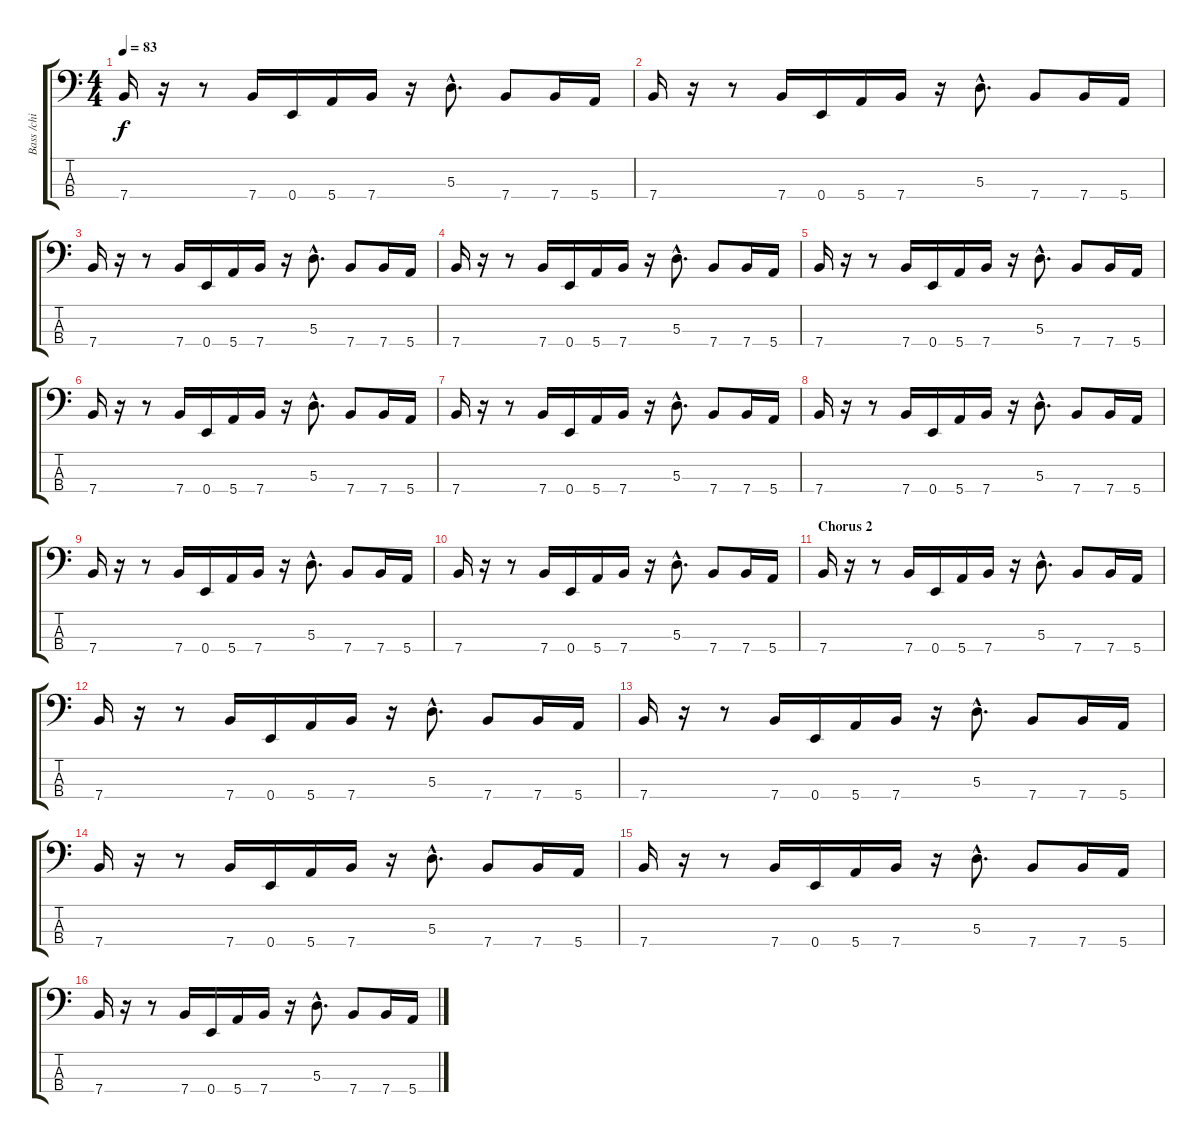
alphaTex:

\track ("Bass /chi Cheng" "Bass /chi ") {instrument electricbassfinger}
\staff {score tabs}
\tuning (G2 D2 A1 E1) {hide}
\ts (4 4)
\tempo 83
\clef f4
\ks c
7.4.16{dy f} r.16 r.8 7.4.16 0.4.16 5.4.16 7.4.16 r.16 5.3{hac}.8{d} 7.4.8 7.4.16 5.4.16 |
7.4.16 r.16 r.8 7.4.16 0.4.16 5.4.16 7.4.16 r.16 5.3{hac}.8{d} 7.4.8 7.4.16 5.4.16 |
7.4.16 r.16 r.8 7.4.16 0.4.16 5.4.16 7.4.16 r.16 5.3{hac}.8{d} 7.4.8 7.4.16 5.4.16 |
7.4.16 r.16 r.8 7.4.16 0.4.16 5.4.16 7.4.16 r.16 5.3{hac}.8{d} 7.4.8 7.4.16 5.4.16 |
7.4.16 r.16 r.8 7.4.16 0.4.16 5.4.16 7.4.16 r.16 5.3{hac}.8{d} 7.4.8 7.4.16 5.4.16 |
7.4.16 r.16 r.8 7.4.16 0.4.16 5.4.16 7.4.16 r.16 5.3{hac}.8{d} 7.4.8 7.4.16 5.4.16 |
7.4.16 r.16 r.8 7.4.16 0.4.16 5.4.16 7.4.16 r.16 5.3{hac}.8{d} 7.4.8 7.4.16 5.4.16 |
7.4.16 r.16 r.8 7.4.16 0.4.16 5.4.16 7.4.16 r.16 5.3{hac}.8{d} 7.4.8 7.4.16 5.4.16 |
7.4.16 r.16 r.8 7.4.16 0.4.16 5.4.16 7.4.16 r.16 5.3{hac}.8{d} 7.4.8 7.4.16 5.4.16 |
7.4.16 r.16 r.8 7.4.16 0.4.16 5.4.16 7.4.16 r.16 5.3{hac}.8{d} 7.4.8 7.4.16 5.4.16 |
\section ("" "Chorus 2")
7.4.16 r.16 r.8 7.4.16 0.4.16 5.4.16 7.4.16 r.16 5.3{hac}.8{d} 7.4.8 7.4.16 5.4.16 |
7.4.16 r.16 r.8 7.4.16 0.4.16 5.4.16 7.4.16 r.16 5.3{hac}.8{d} 7.4.8 7.4.16 5.4.16 |
7.4.16 r.16 r.8 7.4.16 0.4.16 5.4.16 7.4.16 r.16 5.3{hac}.8{d} 7.4.8 7.4.16 5.4.16 |
7.4.16 r.16 r.8 7.4.16 0.4.16 5.4.16 7.4.16 r.16 5.3{hac}.8{d} 7.4.8 7.4.16 5.4.16 |
7.4.16 r.16 r.8 7.4.16 0.4.16 5.4.16 7.4.16 r.16 5.3{hac}.8{d} 7.4.8 7.4.16 5.4.16 |
7.4.16 r.16 r.8 7.4.16 0.4.16 5.4.16 7.4.16 r.16 5.3{hac}.8{d} 7.4.8 7.4.16 5.4.16
